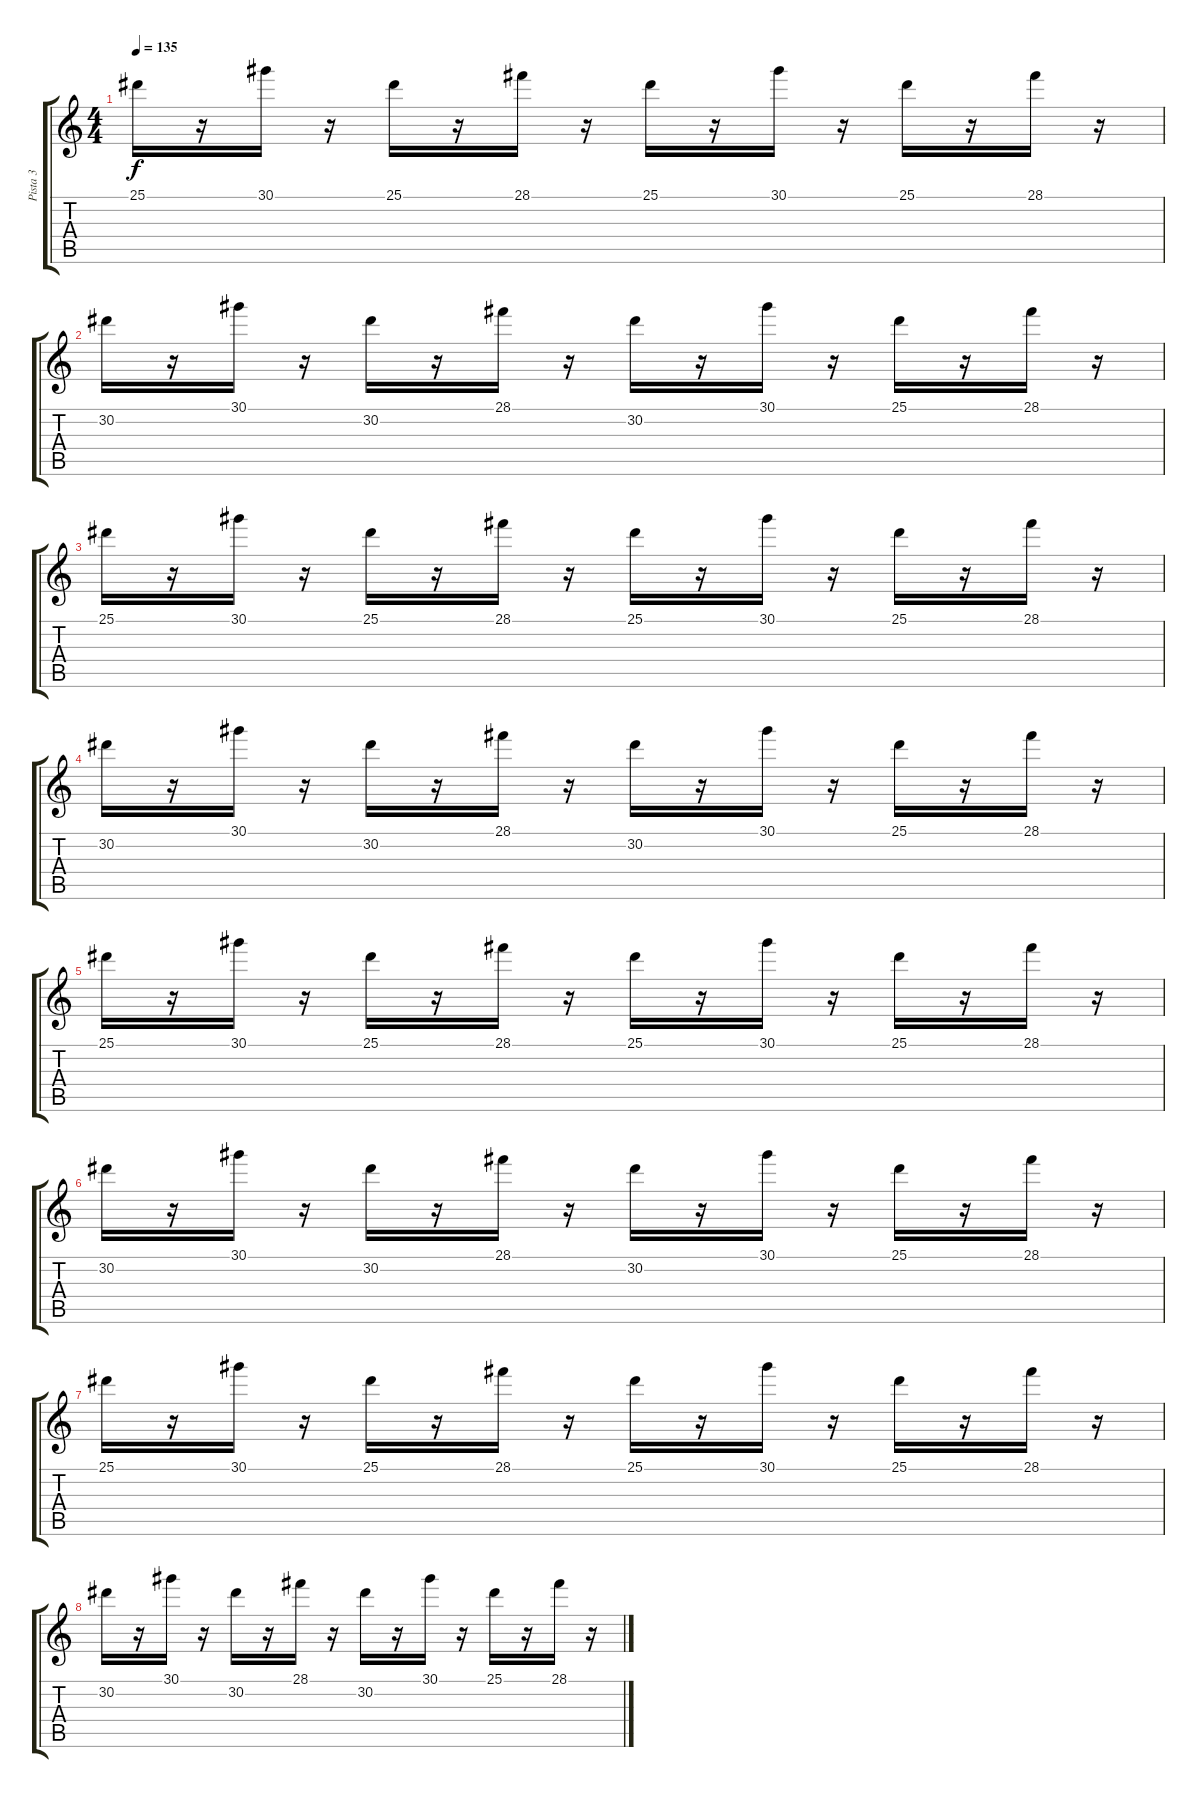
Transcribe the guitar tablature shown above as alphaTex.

\track ("Pista 3" "Pista 3") {instrument marimba}
\staff {score tabs}
\tuning (D4 A3 F3 C3 G2 D2) {hide}
\ts (4 4)
\tempo 135
\clef g2
\ks c
25.1.16{dy f} r.16 30.1.16 r.16 25.1.16 r.16 28.1.16 r.16 25.1.16 r.16 30.1.16 r.16 25.1.16 r.16 28.1.16 r.16 |
30.2.16 r.16 30.1.16 r.16 30.2.16 r.16 28.1.16 r.16 30.2.16 r.16 30.1.16 r.16 25.1.16 r.16 28.1.16 r.16 |
25.1.16 r.16 30.1.16 r.16 25.1.16 r.16 28.1.16 r.16 25.1.16 r.16 30.1.16 r.16 25.1.16 r.16 28.1.16 r.16 |
30.2.16 r.16 30.1.16 r.16 30.2.16 r.16 28.1.16 r.16 30.2.16 r.16 30.1.16 r.16 25.1.16 r.16 28.1.16 r.16 |
25.1.16 r.16 30.1.16 r.16 25.1.16 r.16 28.1.16 r.16 25.1.16 r.16 30.1.16 r.16 25.1.16 r.16 28.1.16 r.16 |
30.2.16 r.16 30.1.16 r.16 30.2.16 r.16 28.1.16 r.16 30.2.16 r.16 30.1.16 r.16 25.1.16 r.16 28.1.16 r.16 |
25.1.16 r.16 30.1.16 r.16 25.1.16 r.16 28.1.16 r.16 25.1.16 r.16 30.1.16 r.16 25.1.16 r.16 28.1.16 r.16 |
30.2.16 r.16 30.1.16 r.16 30.2.16 r.16 28.1.16 r.16 30.2.16 r.16 30.1.16 r.16 25.1.16 r.16 28.1.16 r.16
